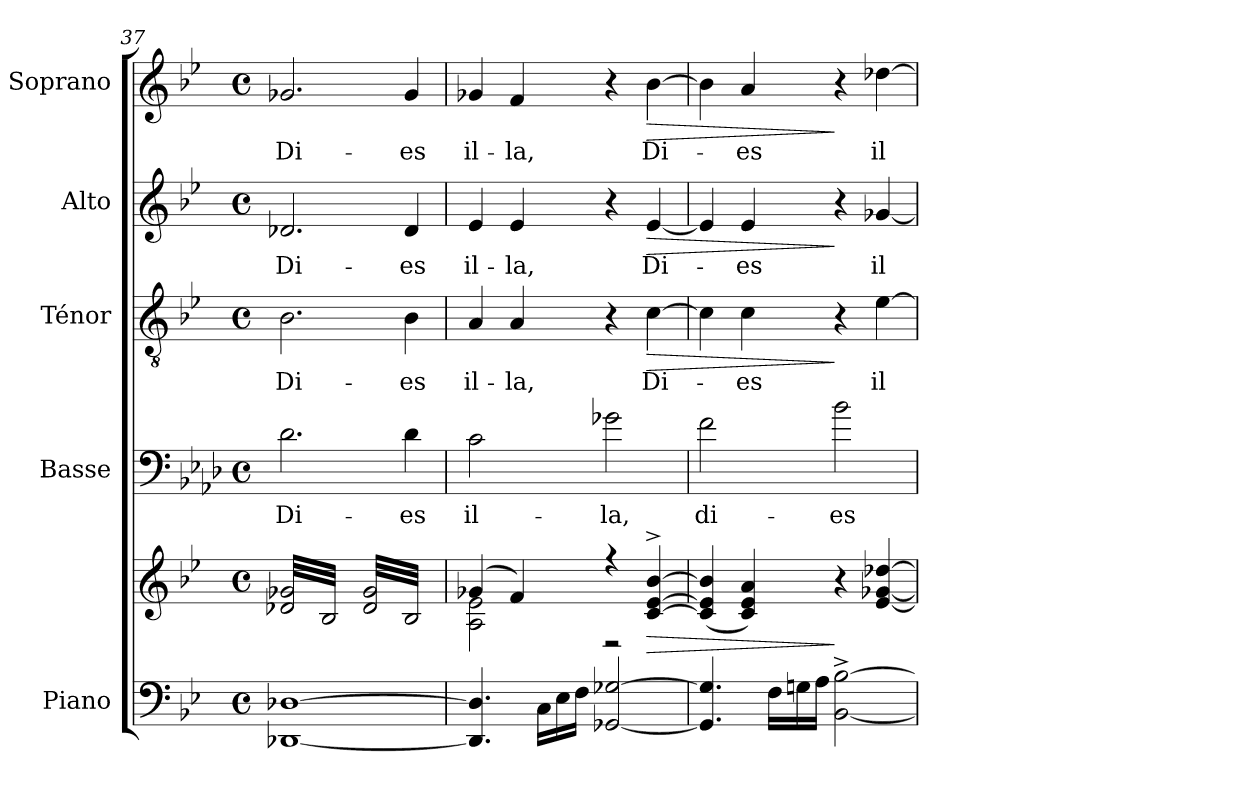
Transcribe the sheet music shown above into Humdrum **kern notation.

**kern	**kern	**dynam	**kern	**text	**kern	**text	**dynam	**kern	**text	**dynam	**kern	**text	**dynam
*part5	*part5	*part5	*part4	*part4	*part3	*part3	*part3	*part2	*part2	*part2	*part1	*part1	*part1
*staff6	*staff5	*staff5/6	*staff4	*staff4	*staff3	*staff3	*staff3	*staff2	*staff2	*staff2	*staff1	*staff1	*staff1
*I"Piano	*	*	*I"Basse	*	*I"Ténor	*	*	*I"Alto	*	*	*I"Soprano	*	*
*I'Pno.	*	*	*I'B.	*	*I'T.	*	*	*I'A.	*	*	*I'S.	*	*
!!LO:PB:g=z
*clefF4	*clefG2	*	*clefF4	*	*clefGv2	*	*	*clefG2	*	*	*clefG2	*	*
*	*	*	*ITrd8c14	*	*	*	*	*	*	*	*	*	*
*k[b-e-]	*k[b-e-]	*	*k[b-e-a-d-]	*	*k[b-e-]	*	*	*k[b-e-]	*	*	*k[b-e-]	*	*
*M4/4	*M4/4	*	*M4/4	*	*M4/4	*	*	*M4/4	*	*	*M4/4	*	*
*met(c)	*met(c)	*	*met(c)	*	*met(c)	*	*	*met(c)	*	*	*met(c)	*	*
=37	=37	=37	=37	=37	=37	=37	=37	=37	=37	=37	=37	=37	=37
*	*tremolo	*	*	*	*	*	*	*	*	*	*	*	*
[1DD-X [1D-X	(32d-X/ 32g-X/LLL	.	2.D-i\	Di-	2.B-\	Di-	.	2.d-X/	Di-	.	2.g-X/	Di-	.
.	32B-/)	.	.	.	.	.	.	.	.	.	.	.	.
.	32d-X/ 32g-X/	.	.	.	.	.	.	.	.	.	.	.	.
.	32B-/)	.	.	.	.	.	.	.	.	.	.	.	.
.	32d-X/ 32g-X/	.	.	.	.	.	.	.	.	.	.	.	.
.	32B-/)	.	.	.	.	.	.	.	.	.	.	.	.
.	32d-X/ 32g-X/	.	.	.	.	.	.	.	.	.	.	.	.
.	32B-/)	.	.	.	.	.	.	.	.	.	.	.	.
.	32d-X/ 32g-X/	.	.	.	.	.	.	.	.	.	.	.	.
.	32B-/)	.	.	.	.	.	.	.	.	.	.	.	.
.	32d-X/ 32g-X/	.	.	.	.	.	.	.	.	.	.	.	.
.	32B-/)	.	.	.	.	.	.	.	.	.	.	.	.
.	32d-X/ 32g-X/	.	.	.	.	.	.	.	.	.	.	.	.
.	32B-/)	.	.	.	.	.	.	.	.	.	.	.	.
.	32d-X/ 32g-X/	.	.	.	.	.	.	.	.	.	.	.	.
.	32B-/)JJJ	.	.	.	.	.	.	.	.	.	.	.	.
.	(32d-/ 32g-/LLL	.	.	.	.	.	.	.	.	.	.	.	.
.	32B-/)	.	.	.	.	.	.	.	.	.	.	.	.
.	32d-/ 32g-/	.	.	.	.	.	.	.	.	.	.	.	.
.	32B-/)	.	.	.	.	.	.	.	.	.	.	.	.
.	32d-/ 32g-/	.	.	.	.	.	.	.	.	.	.	.	.
.	32B-/)	.	.	.	.	.	.	.	.	.	.	.	.
.	32d-/ 32g-/	.	.	.	.	.	.	.	.	.	.	.	.
.	32B-/)	.	.	.	.	.	.	.	.	.	.	.	.
.	32d-/ 32g-/	.	4D-i\	-es	4B-\	-es	.	4d-/	-es	.	4g-/	-es	.
.	32B-/)	.	.	.	.	.	.	.	.	.	.	.	.
.	32d-/ 32g-/	.	.	.	.	.	.	.	.	.	.	.	.
.	32B-/)	.	.	.	.	.	.	.	.	.	.	.	.
.	32d-/ 32g-/	.	.	.	.	.	.	.	.	.	.	.	.
.	32B-/)	.	.	.	.	.	.	.	.	.	.	.	.
.	32d-/ 32g-/	.	.	.	.	.	.	.	.	.	.	.	.
.	32B-/)JJJ	.	.	.	.	.	.	.	.	.	.	.	.
*	*Xtremolo	*	*	*	*	*	*	*	*	*	*	*	*
=38	=38	=38	=38	=38	=38	=38	=38	=38	=38	=38	=38	=38	=38
*	*^	*	*	*	*	*	*	*	*	*	*	*	*
4.DD-/] 4.D-/]	(4g-X/	2A\ 2e-\	.	2Ci\	il-	4A/	il-	.	4e-/	il-	.	4g-X/	il-	.
.	.	.	.	.	.	.	.	.	.	.	.	.	.	.
.	.	.	.	.	.	.	.	.	.	.	.	.	.	.
.	.	.	.	.	.	.	.	.	.	.	.	.	.	.
.	.	.	.	.	.	.	.	.	.	.	.	.	.	.
.	.	.	.	.	.	.	.	.	.	.	.	.	.	.
.	.	.	.	.	.	.	.	.	.	.	.	.	.	.
.	.	.	.	.	.	.	.	.	.	.	.	.	.	.
.	4f/)	.	.	.	.	4A/	-la,	.	4e-/	-la,	.	4f/	-la,	.
*Xtuplet	*	*	*	*	*	*	*	*	*	*	*	*	*	*
24C\LL	.	.	.	.	.	.	.	.	.	.	.	.	.	.
24E-\	.	.	.	.	.	.	.	.	.	.	.	.	.	.
24F\JJ	.	.	.	.	.	.	.	.	.	.	.	.	.	.
[2GG-X/ [2G-X/	4r	2r	.	2G-Xi\	-la,	4r	.	.	4r	.	.	4r	.	.
!	!	!	!LO:HP:b	!	!	!	!	!LO:HP:b	!	!	!LO:HP:b	!	!	!LO:HP:b
.	[4c/^ [4e-/^ [4b-/^	.	>	.	.	[4c\	Di-	>	[4e-/	Di-	>	[4b-\	Di-	>
*	*v	*v	*	*	*	*	*	*	*	*	*	*	*	*
=39	=39	=39	=39	=39	=39	=39	=39	=39	=39	=39	=39	=39	=39
4.GG-/] 4.G-/]	(>4c/] 4e-/] 4b-/]	.	2Fi\	di-	4c\]	.	.	4e-/]	.	.	4b-\]	.	.
.	4c/ 4e-/ 4a/)	.	.	.	4c\	-es	.	4e-/	-es	.	4a/	-es	.
24F\LL	.	.	.	.	.	.	.	.	.	.	.	.	.
24Gn\	.	.	.	.	.	.	.	.	.	.	.	.	.
24A\JJ	.	.	.	.	.	.	.	.	.	.	.	.	.
[2BB-\^ [2B-\^	4r	]	2B-i\	-es	4r	.	]	4r	.	]	4r	.	]
.	[4e-/ [4g-X/ [4dd-X/	.	.	.	[4e-\	il-	.	[4g-X/	il-	.	[4dd-X\	il-	.
=	=	=	=	=	=	=	=	=	=	=	=	=	=
*-	*-	*-	*-	*-	*-	*-	*-	*-	*-	*-	*-	*-	*-
